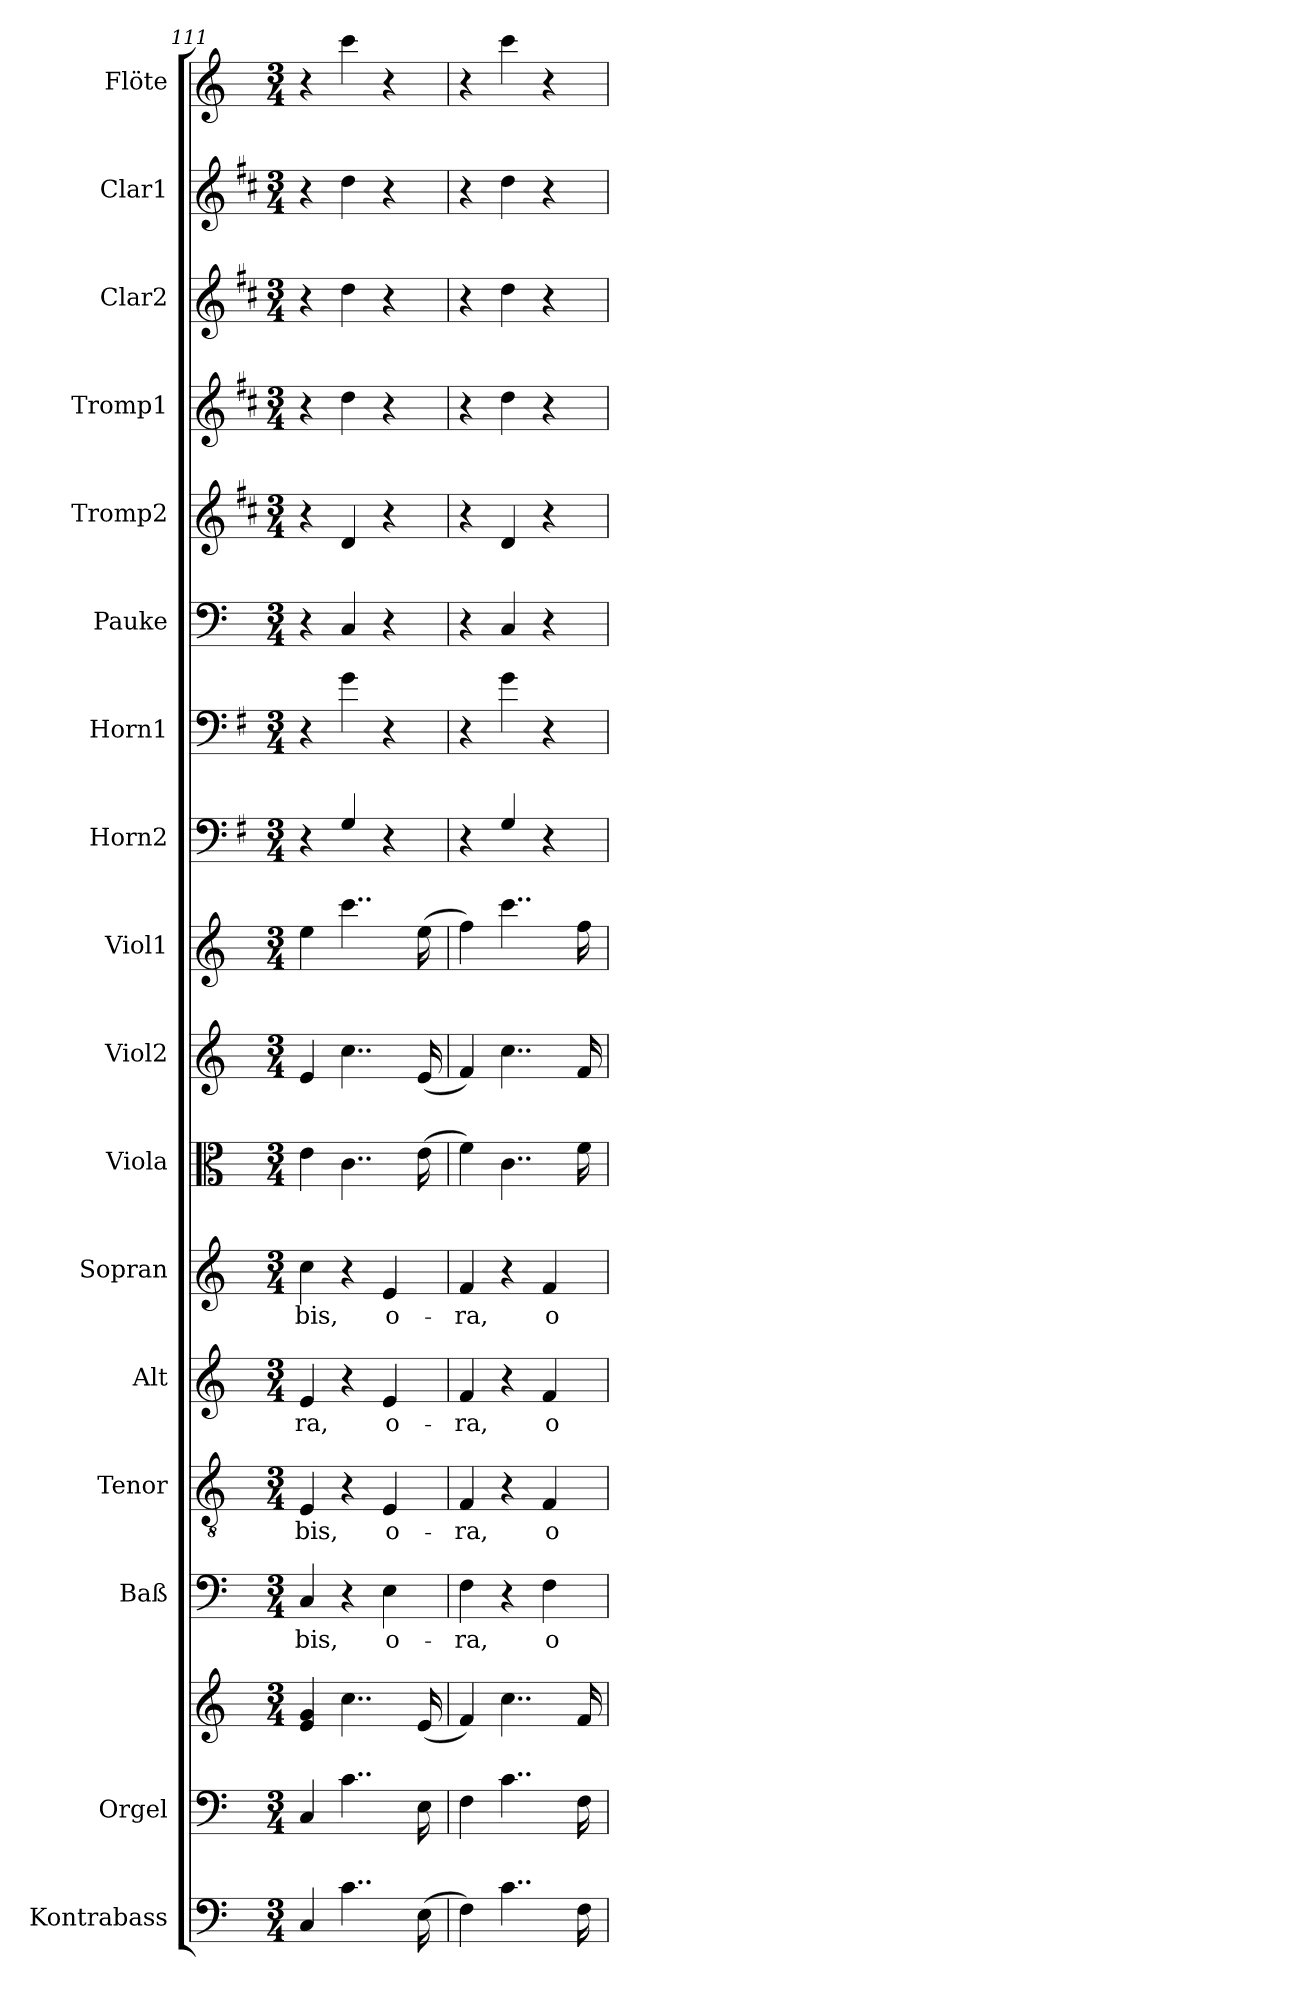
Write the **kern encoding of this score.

**kern	**kern	**kern	**kern	**text	**kern	**text	**kern	**text	**kern	**text	**kern	**kern	**kern	**kern	**kern	**kern	**kern	**kern	**kern	**kern	**kern
*part17	*part16	*part16	*part15	*part15	*part14	*part14	*part13	*part13	*part12	*part12	*part11	*part10	*part9	*part8	*part7	*part6	*part5	*part4	*part3	*part2	*part1
*staff18	*staff17	*staff16	*staff15	*staff15	*staff14	*staff14	*staff13	*staff13	*staff12	*staff12	*staff11	*staff10	*staff9	*staff8	*staff7	*staff6	*staff5	*staff4	*staff3	*staff2	*staff1
*I"Kontrabass	*I"Orgel	*	*I"Baß	*	*I"Tenor	*	*I"Alt	*	*I"Sopran	*	*I"Viola	*I"Viol2	*I"Viol1	*I"Horn2	*I"Horn1	*I"Pauke	*I"Tromp2	*I"Tromp1	*I"Clar2	*I"Clar1	*I"Flöte
*I'Kb	*	*	*I'B	*	*I'T	*	*I'A	*	*I'S	*	*I'Vla	*I'Vl2	*I'Vl1	*I'Hr2	*I'Hr1	*I'Pk	*I'Tr2	*I'Tr1	*I'Cl2	*I'Cl1	*I'Fl
*clefF4	*clefF4	*clefG2	*clefF4	*	*clefGv2	*	*clefG2	*	*clefG2	*	*clefC3	*clefG2	*clefG2	*clefF4	*clefF4	*clefF4	*clefG2	*clefG2	*clefG2	*clefG2	*clefG2
*ITrd7c12	*	*	*	*	*	*	*	*	*	*	*	*	*	*ITrd4c7	*ITrd4c7	*	*ITrd1c2	*ITrd1c2	*ITrd1c2	*ITrd1c2	*
*k[]	*k[]	*k[]	*k[]	*	*k[]	*	*k[]	*	*k[]	*	*k[]	*k[]	*k[]	*k[]	*k[]	*k[]	*k[]	*k[]	*k[]	*k[]	*k[]
*C:	*C:	*C:	*C:	*	*C:	*	*C:	*	*C:	*	*C:	*C:	*C:	*C:	*C:	*C:	*C:	*C:	*C:	*C:	*C:
*M3/4	*M3/4	*M3/4	*M3/4	*	*M3/4	*	*M3/4	*	*M3/4	*	*M3/4	*M3/4	*M3/4	*M3/4	*M3/4	*M3/4	*M3/4	*M3/4	*M3/4	*M3/4	*M3/4
=111	=111	=111	=111	=111	=111	=111	=111	=111	=111	=111	=111	=111	=111	=111	=111	=111	=111	=111	=111	=111	=111
!	!	!	!	!LO:LY:b	!	!LO:LY:b	!	!LO:LY:b	!	!LO:LY:b	!	!	!	!	!	!	!	!	!	!	!
4CC/	4C/	4e/ 4g/	4C/	-bis,	4E/	-bis,	4e/	-ra,	4cc\	-bis,	4e\	4e/	4ee\	4r	4r	4r	4r	4r	4r	4r	4r
4..C\	4..c\	4..cc\	4r	.	4r	.	4r	.	4r	.	4..c\	4..cc\	4..ccc\	4C/	4c\	4C/	4c/	4cc\	4cc\	4cc\	4ccc\
!	!	!	!	!LO:LY:b	!	!LO:LY:b	!	!LO:LY:b	!	!LO:LY:b	!	!	!	!	!	!	!	!	!	!	!
.	.	.	4E\	o-	4E/	o-	4e/	o-	4e/	o-	.	.	.	4r	4r	4r	4r	4r	4r	4r	4r
(>16EE\	16E\	(<16e/	.	.	.	.	.	.	.	.	(>16e\	(<16e/	(>16ee\	.	.	.	.	.	.	.	.
=112	=112	=112	=112	=112	=112	=112	=112	=112	=112	=112	=112	=112	=112	=112	=112	=112	=112	=112	=112	=112	=112
!	!	!	!	!LO:LY:b	!	!LO:LY:b	!	!LO:LY:b	!	!LO:LY:b	!	!	!	!	!	!	!	!	!	!	!
4FF\)	4F\	4f/)	4F\	-ra,	4F/	-ra,	4f/	-ra,	4f/	-ra,	4f\)	4f/)	4ff\)	4r	4r	4r	4r	4r	4r	4r	4r
4..C\	4..c\	4..cc\	4r	.	4r	.	4r	.	4r	.	4..c\	4..cc\	4..ccc\	4C/	4c\	4C/	4c/	4cc\	4cc\	4cc\	4ccc\
!	!	!	!	!LO:LY:b	!	!LO:LY:b	!	!LO:LY:b	!	!LO:LY:b	!	!	!	!	!	!	!	!	!	!	!
.	.	.	4F\	o-	4F/	o-	4f/	o-	4f/	o-	.	.	.	4r	4r	4r	4r	4r	4r	4r	4r
16FF\	16F\	16f/	.	.	.	.	.	.	.	.	16f\	16f/	16ff\	.	.	.	.	.	.	.	.
=	=	=	=	=	=	=	=	=	=	=	=	=	=	=	=	=	=	=	=	=	=
*-	*-	*-	*-	*-	*-	*-	*-	*-	*-	*-	*-	*-	*-	*-	*-	*-	*-	*-	*-	*-	*-
